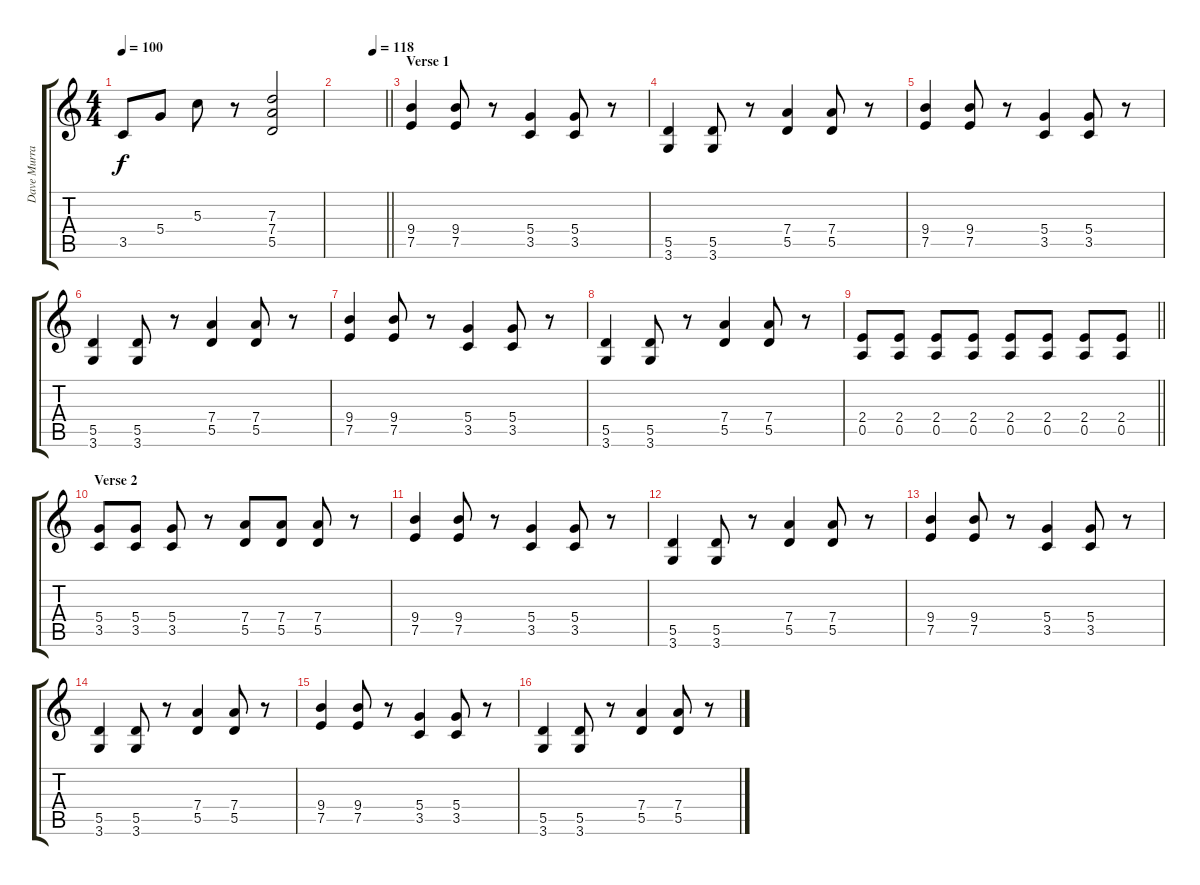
\track ("Dave Murray" "Dave Murra") {instrument overdrivenguitar}
\staff {score tabs}
\tuning (E4 B3 G3 D3 A2 E2) {hide}
\ts (4 4)
\tempo 100
\clef g2
\ks c
3.5.8{dy f} 5.4.8 5.3.8 r.8 (7.3 7.4 5.5).2 |
\tempo (118 0.75)
\barLineRight lightlight
|
\section ("" "Verse 1")
(9.4 7.5).4{instrument overdrivenguitar} (9.4 7.5).8 r.8 (5.4 3.5).4 (5.4 3.5).8 r.8 |
(5.5 3.6).4 (5.5 3.6).8 r.8 (7.4 5.5).4 (7.4 5.5).8 r.8 |
(9.4 7.5).4 (9.4 7.5).8 r.8 (5.4 3.5).4 (5.4 3.5).8 r.8 |
(5.5 3.6).4 (5.5 3.6).8 r.8 (7.4 5.5).4 (7.4 5.5).8 r.8 |
(9.4 7.5).4 (9.4 7.5).8 r.8 (5.4 3.5).4 (5.4 3.5).8 r.8 |
(5.5 3.6).4 (5.5 3.6).8 r.8 (7.4 5.5).4 (7.4 5.5).8 r.8 |
\barLineRight lightlight
(2.4 0.5).8 (2.4 0.5).8 (2.4 0.5).8 (2.4 0.5).8 (2.4 0.5).8 (2.4 0.5).8 (2.4 0.5).8 (2.4 0.5).8 |
\section ("" "Verse 2")
(5.4 3.5).8 (5.4 3.5).8 (5.4 3.5).8 r.8 (7.4 5.5).8 (7.4 5.5).8 (7.4 5.5).8 r.8 |
(9.4 7.5).4 (9.4 7.5).8 r.8 (5.4 3.5).4 (5.4 3.5).8 r.8 |
(5.5 3.6).4 (5.5 3.6).8 r.8 (7.4 5.5).4 (7.4 5.5).8 r.8 |
(9.4 7.5).4 (9.4 7.5).8 r.8 (5.4 3.5).4 (5.4 3.5).8 r.8 |
(5.5 3.6).4 (5.5 3.6).8 r.8 (7.4 5.5).4 (7.4 5.5).8 r.8 |
(9.4 7.5).4 (9.4 7.5).8 r.8 (5.4 3.5).4 (5.4 3.5).8 r.8 |
(5.5 3.6).4 (5.5 3.6).8 r.8 (7.4 5.5).4 (7.4 5.5).8 r.8
